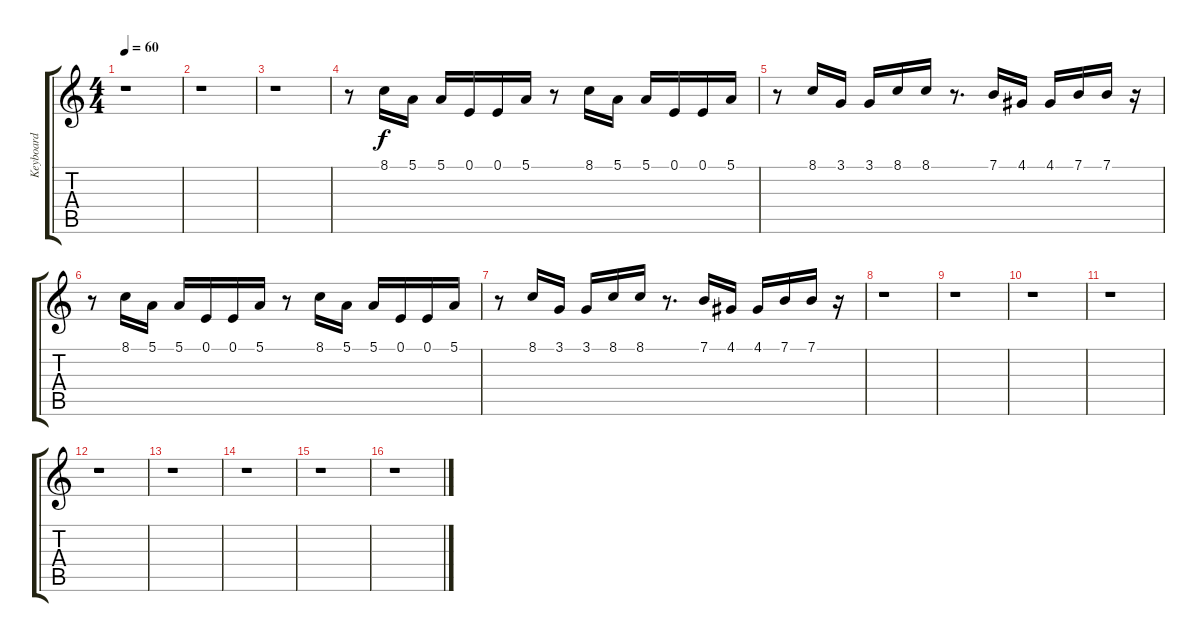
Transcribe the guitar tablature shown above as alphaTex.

\track ("Keyboard" "Keyboard") {instrument pizzicatostrings}
\staff {score tabs}
\tuning (E4 B3 G3 D3 A2 E2) {hide}
\ts (4 4)
\tempo 60
\clef g2
\ks c
r.1{dy fff} |
r.1 |
r.1 |
r.8 8.1.16{dy f} 5.1.16 5.1.16 0.1.16 0.1.16 5.1.16 r.8 8.1.16 5.1.16 5.1.16 0.1.16 0.1.16 5.1.16 |
r.8 8.1.16 3.1.16 3.1.16 8.1.16 8.1.16 r.8{d} 7.1.16 4.1.16 4.1.16 7.1.16 7.1.16 r.16 |
r.8 8.1.16 5.1.16 5.1.16 0.1.16 0.1.16 5.1.16 r.8 8.1.16 5.1.16 5.1.16 0.1.16 0.1.16 5.1.16 |
r.8 8.1.16 3.1.16 3.1.16 8.1.16 8.1.16 r.8{d} 7.1.16 4.1.16 4.1.16 7.1.16 7.1.16 r.16 |
r.1 |
r.1 |
r.1 |
r.1 |
r.1 |
r.1 |
r.1 |
r.1 |
r.1
